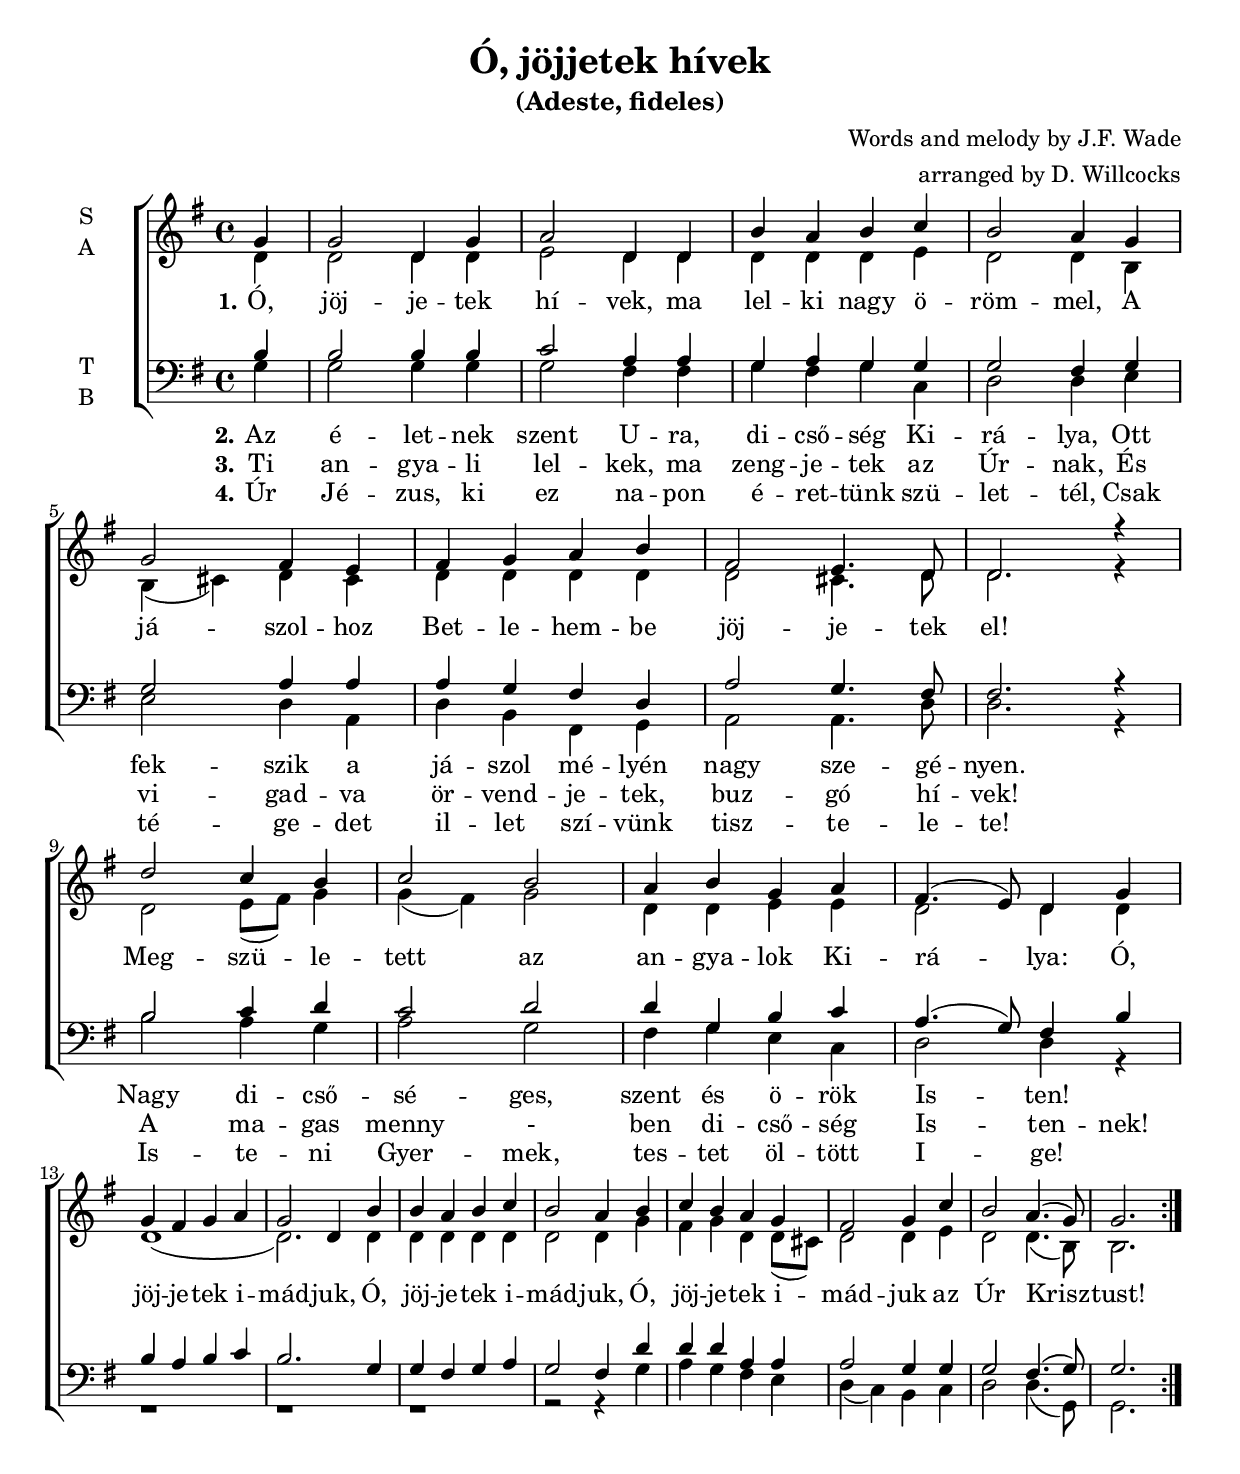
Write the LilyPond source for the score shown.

\version "2.18.2"

\header {
  title = "Ó, jöjjetek hívek"
  subtitle = "(Adeste, fideles)"
  composer = \markup \right-column {
    "Words and melody by J.F. Wade"
    "arranged by D. Willcocks"
  }
}

global = {
  \time 4/4
  \partial 4
  \key g \major
  %\tempo 4=100
}

soprano = \relative c'' {
  \global
  g4
  g2 d4 g4 
  a2 d,4 d4 
  b'4 a4 b4 c4
  b2 a4 g4 \break

  g2 fis4 e4
  fis g a b
  fis2 e4. d8 
  d2. r4 \break

  d'2 c4 b
  c2 b2
  a4 b g a 
  fis4. (e8) d4 g4 \break

  g4 fis g a
  g2 d4 b'
  b a b c
  b2 a4 b
  c b a g
  fis2 g4 c
  b2 a4. (g8)
  g2.
  
 
  
  
}

alto = \relative c' {
  \global
  d4
  d2 d4 d 
  e2 d4 d
  d4 d d e
  d2 d4 b4 \break

  b (cis) d cis
  d d d d
  d2 cis4. d8
  d2. r4 \break

  d2 e8 (fis8) g4
  g (fis) g2
  d4 d e e
  d2 d4 d4 \break

  d1
  (d2.) d4
  d d d d
  d2 d4 g
  fis g d d8 (cis)
  d2 d4 e
  d2 d4. (b8)
  b2.
}

tenor = \relative c' {
  \global
  b4
  b2 b4 b
  c2 a4 a4
  g4 a g g
  g2 fis4 g4 \break

  g2 a4 a
  a g fis d
  a'2 g4. fis8
  fis2. r4 \break

  b2 c4 d
  c2 d2
  d4 g, b c
  a4. (g8) fis4 b \break

  b a b c
  b2. g4
  g fis g a
  g2 fis4 d'
  d d a a
  a2 g4 g
  g2 fis4. (g8)
  g2. \bar ":|."
}

bass = \relative c {
  \global
  g'4
  g2 g4 g
  g2 fis4 fis
  g4 fis g c,
  d2 d4 e4 \break

  e2 d4 a
  d b fis g
  a2 a4. d8
  d2. r4 \break

  b'2 a4 g
  a2 g
  fis4 g e c
  d2 d4 r4 \break

  r1
  r1
  r1
  r2 r4 g
  a g fis e
  d (c) b c
  d2 d4. (g,8)
  g2.
}

verseOne = \lyricmode {
  \set stanza = "1."
  Ó, jöj -- je -- tek hí -- vek, ma lel -- ki nagy ö -- röm -- mel,
  A já -- szol -- hoz Bet -- le -- hem -- be jöj -- je -- tek el!
  Meg -- szü -- le -- tett az an -- gya -- lok Ki -- rá -- lya:
  Ó, jöj -- je -- tek i -- mád -- juk, 
  Ó, jöj -- je -- tek i -- mád -- juk, 
  Ó, jöj -- je -- tek i -- mád -- juk az Úr Krisz -- tust!
}

verseTwo = \lyricmode {
  \set stanza = "2."
  Az é -- let -- nek szent U -- ra, di -- cső -- ség Ki -- rá -- lya,
  Ott fek -- szik a já -- szol mé -- lyén nagy sze -- gé -- nyen.
  Nagy di -- cső -- sé -- ges, szent és ö -- rök Is -- ten!
}

verseThree = \lyricmode {
  \set stanza = "3."
  Ti an -- gya -- li lel -- kek, ma zeng -- je -- tek az Úr -- nak,
  És vi -- gad -- va ör -- vend -- je -- tek, buz -- gó hí -- vek!
  A ma -- gas menny - ben di -- cső -- ség Is -- ten -- nek!
}

verseFour = \lyricmode {
  \set stanza = "4."
  Úr Jé -- zus, ki ez na -- pon é -- ret -- tünk szü -- let -- tél,
  Csak té -- ge -- det il -- let szí -- vünk tisz -- te -- le -- te!
  Is -- te -- ni Gyer -- mek, tes -- tet öl -- tött I -- ge!
}


\score {
  \new ChoirStaff <<
    \new Staff \with {
      midiInstrument = "violin"
      instrumentName = \markup \center-column { S A }
    } <<
      \new Voice = "soprano" { \voiceOne \soprano }
      \addlyrics { \verseOne }
      \new Voice = "alto" { \voiceTwo \alto }
    >>

    \new Staff \with {
      midiInstrument = "bright acoustic"
      instrumentName = \markup \center-column { T B }
    } <<
      \clef bass
      \new Voice = "tenor" { \voiceOne \tenor }
      \addlyrics { \verseTwo }
      \addlyrics { \verseThree }
      \addlyrics { \verseFour }
      \new Voice = "bass" { \voiceTwo \bass }
    >>
  >>
  \layout { }
}
